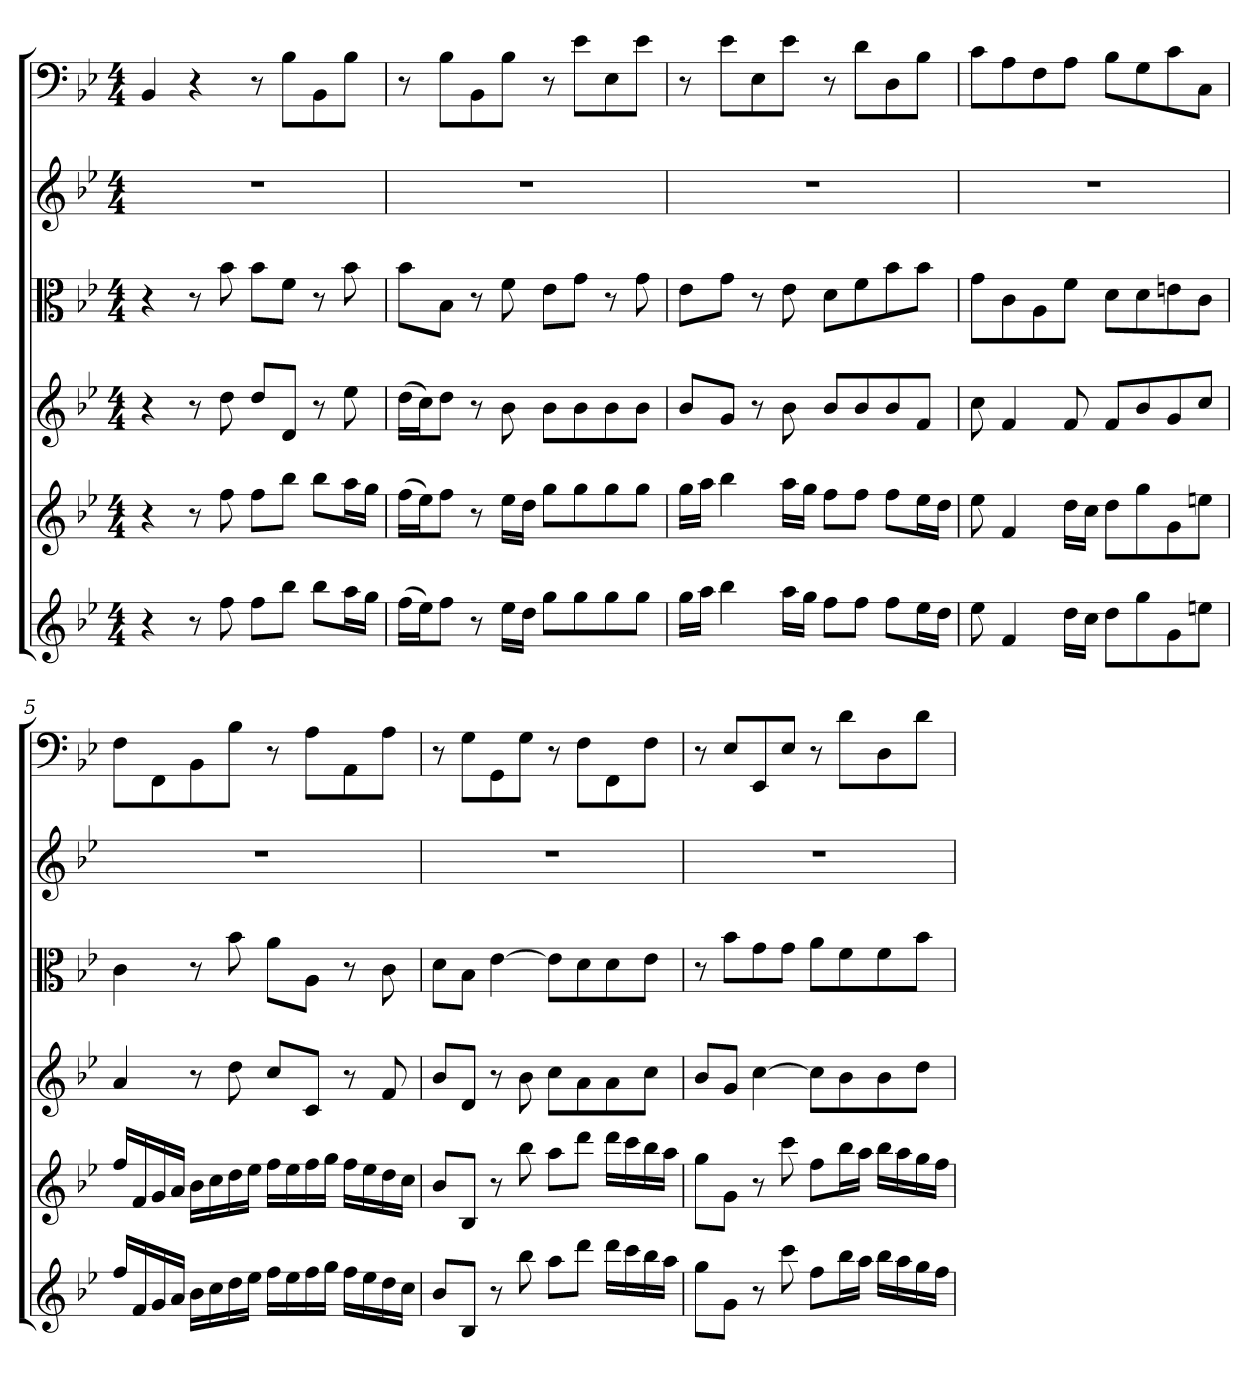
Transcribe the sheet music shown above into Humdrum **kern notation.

**kern	**kern	**kern	**kern	**kern	**kern
*part6	*part5	*part4	*part3	*part2	*part1
*staff6	*staff5	*staff4	*staff3	*staff2	*staff1
*clefG2	*clefG2	*clefG2	*clefC3	*clefG2	*clefF4
*k[b-e-]	*k[b-e-]	*k[b-e-]	*k[b-e-]	*k[b-e-]	*k[b-e-]
*B-:	*B-:	*B-:	*B-:	*B-:	*B-:
*M4/4	*M4/4	*M4/4	*M4/4	*M4/4	*M4/4
=1	=1	=1	=1	=1	=1
4r	4r	4r	4r	1r	4BB-/
8r	8r	8r	8r	.	4r
8ff\	8ff\	8dd\	8b-\	.	.
8ff\L	8ff\L	8dd/L	8b-\L	.	8r
8bb-\J	8bb-\J	8d/J	8f\J	.	8B-\L
8bb-\L	8bb-\L	8r	8r	.	8BB-\
16aa\L	16aa\L	8ee-\	8b-\	.	8B-\J
16gg\JJ	16gg\JJ	.	.	.	.
=2	=2	=2	=2	=2	=2
(16ff\LL	(16ff\LL	(16dd\LL	8b-\L	1r	8r
16ee-\J)	16ee-\J)	16cc\J)	.	.	.
8ff\J	8ff\J	8dd\J	8B-\J	.	8B-\L
8r	8r	8r	8r	.	8BB-\
16ee-\LL	16ee-\LL	8b-\	8f\	.	8B-\J
16dd\JJ	16dd\JJ	.	.	.	.
8gg\L	8gg\L	8b-\L	8e-\L	.	8r
8gg\	8gg\	8b-\	8g\J	.	8e-\L
8gg\	8gg\	8b-\	8r	.	8E-\
8gg\J	8gg\J	8b-\J	8g\	.	8e-\J
=3	=3	=3	=3	=3	=3
16gg\LL	16gg\LL	8b-/L	8e-\L	1r	8r
16aa\JJ	16aa\JJ	.	.	.	.
4bb-\	4bb-\	8g/J	8g\J	.	8e-\L
.	.	8r	8r	.	8E-\
16aa\LL	16aa\LL	8b-\	8e-\	.	8e-\J
16gg\JJ	16gg\JJ	.	.	.	.
8ff\L	8ff\L	8b-/L	8d\L	.	8r
8ff\J	8ff\J	8b-/	8f\	.	8d\L
8ff\L	8ff\L	8b-/	8b-\	.	8D\
16ee-\L	16ee-\L	8f/J	8b-\J	.	8B-\J
16dd\JJ	16dd\JJ	.	.	.	.
=4	=4	=4	=4	=4	=4
8ee-\	8ee-\	8cc\	8g\L	1r	8c\L
4f/	4f/	4f/	8c\	.	8A\
.	.	.	8A\	.	8F\
16dd\LL	16dd\LL	8f/	8f\J	.	8A\J
16cc\JJ	16cc\JJ	.	.	.	.
8dd\L	8dd\L	8f/L	8d\L	.	8B-\L
8gg\	8gg\	8b-/	8d\	.	8G\
8g\	8g\	8g/	8en\	.	8c\
8een\J	8een\J	8cc/J	8c\J	.	8C\J
=5	=5	=5	=5	=5	=5
16ff/LL	16ff/LL	4a/	4c\	1r	8F\L
16f/	16f/	.	.	.	.
16g/	16g/	.	.	.	8FF\
16a/JJ	16a/JJ	.	.	.	.
16b-\LL	16b-\LL	8r	8r	.	8BB-\
16cc\	16cc\	.	.	.	.
16dd\	16dd\	8dd\	8b-\	.	8B-\J
16ee-\JJ	16ee-\JJ	.	.	.	.
16ff\LL	16ff\LL	8cc/L	8a\L	.	8r
16ee-\	16ee-\	.	.	.	.
16ff\	16ff\	8c/J	8A\J	.	8A\L
16gg\JJ	16gg\JJ	.	.	.	.
16ff\LL	16ff\LL	8r	8r	.	8AA\
16ee-\	16ee-\	.	.	.	.
16dd\	16dd\	8f/	8c\	.	8A\J
16cc\JJ	16cc\JJ	.	.	.	.
=6	=6	=6	=6	=6	=6
8b-/L	8b-/L	8b-/L	8d\L	1r	8r
8B-/J	8B-/J	8d/J	8B-\J	.	8G\L
8r	8r	8r	[4e-\	.	8GG\
8bb-\	8bb-\	8b-\	.	.	8G\J
8aa\L	8aa\L	8cc\L	8e-\L]	.	8r
8ddd\J	8ddd\J	8a\	8d\	.	8F\L
16ddd\LL	16ddd\LL	8a\	8d\	.	8FF\
16ccc\	16ccc\	.	.	.	.
16bb-\	16bb-\	8cc\J	8e-\J	.	8F\J
16aa\JJ	16aa\JJ	.	.	.	.
=7	=7	=7	=7	=7	=7
8gg\L	8gg\L	8b-/L	8r	1r	8r
8g\J	8g\J	8g/J	8b-\L	.	8E-/L
8r	8r	[4cc\	8g\	.	8EE-/
8ccc\	8ccc\	.	8g\J	.	8E-/J
8ff\L	8ff\L	8cc\L]	8a\L	.	8r
16bb-\L	16bb-\L	8b-\	8f\	.	8d\L
16aa\JJ	16aa\JJ	.	.	.	.
16bb-\LL	16bb-\LL	8b-\	8f\	.	8D\
16aa\	16aa\	.	.	.	.
16gg\	16gg\	8dd\J	8b-\J	.	8d\J
16ff\JJ	16ff\JJ	.	.	.	.
=	=	=	=	=	=
*-	*-	*-	*-	*-	*-
